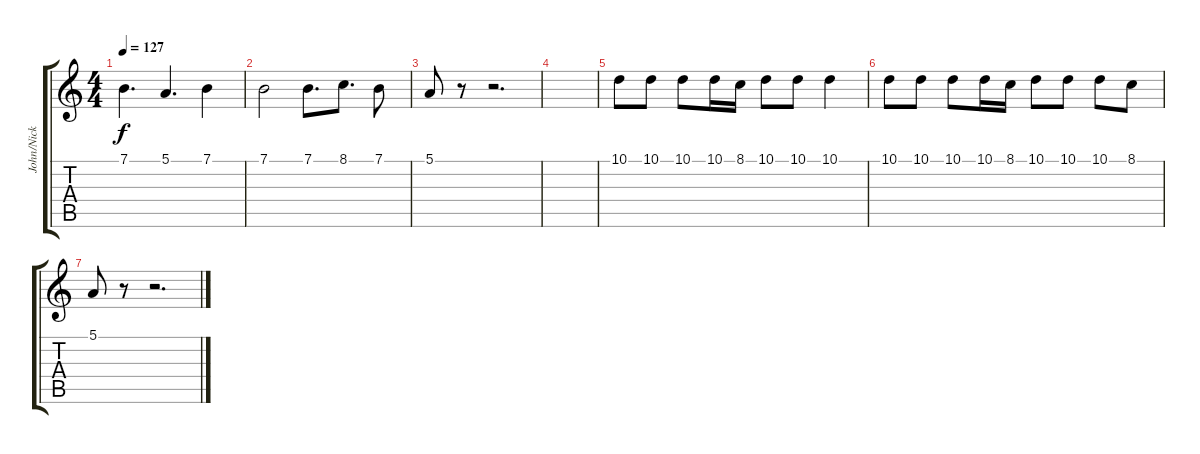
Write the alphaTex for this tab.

\track ("John/Nick - Trumpet" "John/Nick ") {instrument trumpet}
\staff {score tabs}
\tuning (E4 B3 G3 D3 A2 E2) {hide}
\ts (4 4)
\tempo 127
\clef g2
\ks c
7.1.4{d dy f} 5.1.4{d} 7.1.4 |
7.1.2 7.1.8{d} 8.1.8{d} 7.1.8 |
5.1.8 r.8 r.2{d} |
|
10.1.8 10.1.8 10.1.8 10.1.16 8.1.16 10.1.8 10.1.8 10.1.4 |
10.1.8 10.1.8 10.1.8 10.1.16 8.1.16 10.1.8 10.1.8 10.1.8 8.1.8 |
5.1.8 r.8 r.2{d}
